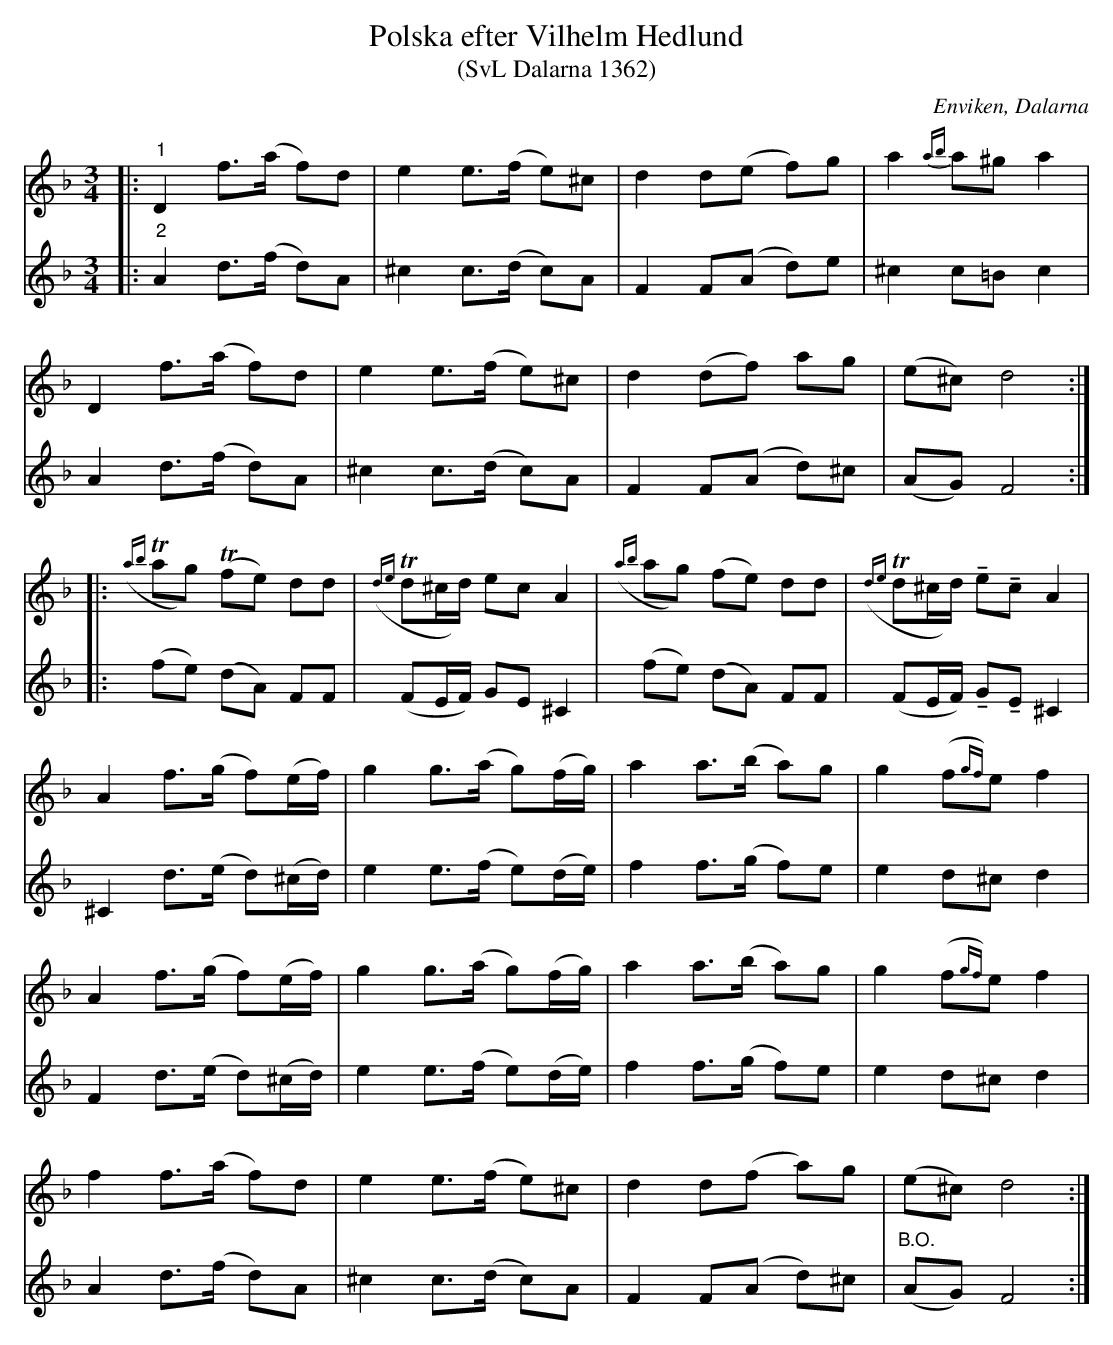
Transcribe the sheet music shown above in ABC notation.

X:1
T:Polska efter Vilhelm Hedlund
T:(SvL Dalarna 1362)
O:Enviken, Dalarna
L:1/8
M:3/4
U:t=tenuto
K:Dm
V:1
|:"^1" D2 f>(a f)d | e2 e>(f e)^c | d2 d(e f)g | a2{ab} a^g a2 |
D2 f>(a f)d | e2 e>(f e)^c | d2 (df) ag | (e^c) d4 ::
({ab}T ag)T (fe) dd |({de}T d^c/d/) ec A2 |({ab} ag) (fe) dd | ({de}T d^c/d/) tetc A2 |
A2 f>(g f)(e/f/) | g2 g>(a g)(f/g/) | a2 a>(b a)g | g2 (f{gf)}e f2 |
A2 f>(g f)(e/f/) | g2 g>(a g)(f/g/) | a2 a>(b a)g | g2 (f{gf)}e f2 |
f2 f>(a f)d | e2 e>(f e)^c | d2 d(f a)g | (e^c) d4 :|
V:2
|:"^2" A2 d>(f d)A | ^c2 c>(d c)A | F2 F(A d)e | ^c2 c=B c2 |
A2 d>(f d)A | ^c2 c>(d c)A | F2 F(A d)^c | (AG) F4 ::
(fe) (dA) FF | (FE/F/) GE ^C2 | (fe) (dA) FF | (FE/F/) tGtE ^C2 |
^C2 d>(e d)(^c/d/) | e2 e>(f e)(d/e/) | f2 f>(g f)e | e2 d^c d2 |
F2 d>(e d)(^c/d/) | e2 e>(f e)(d/e/) | f2 f>(g f)e | e2 d^c d2 |
A2 d>(f d)A | ^c2 c>(d c)A | F2 F(A d)^c |"^B.O." (AG) F4 :|
